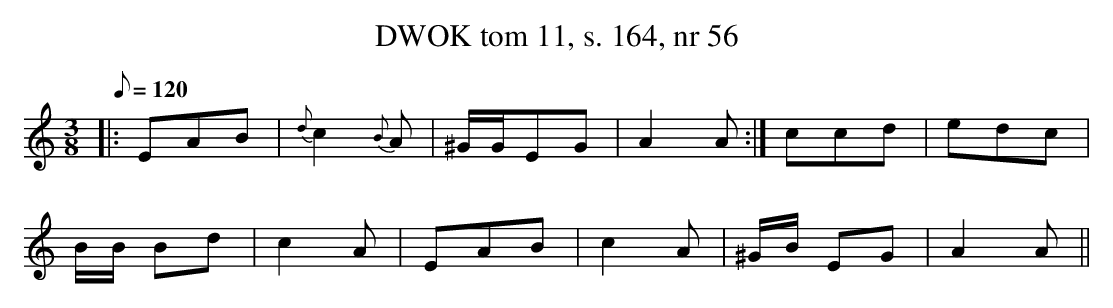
X:1
T: DWOK tom 11, s. 164, nr 56
L:1/8
M:3/8
K:Am
Q:1/8=120
|:EAB|{d}c2{B}A|^G/G/EG|A2A:|ccd|edc|
B/B/ Bd|c2A|EAB|c2A|^G/B/ EG|A2A||
